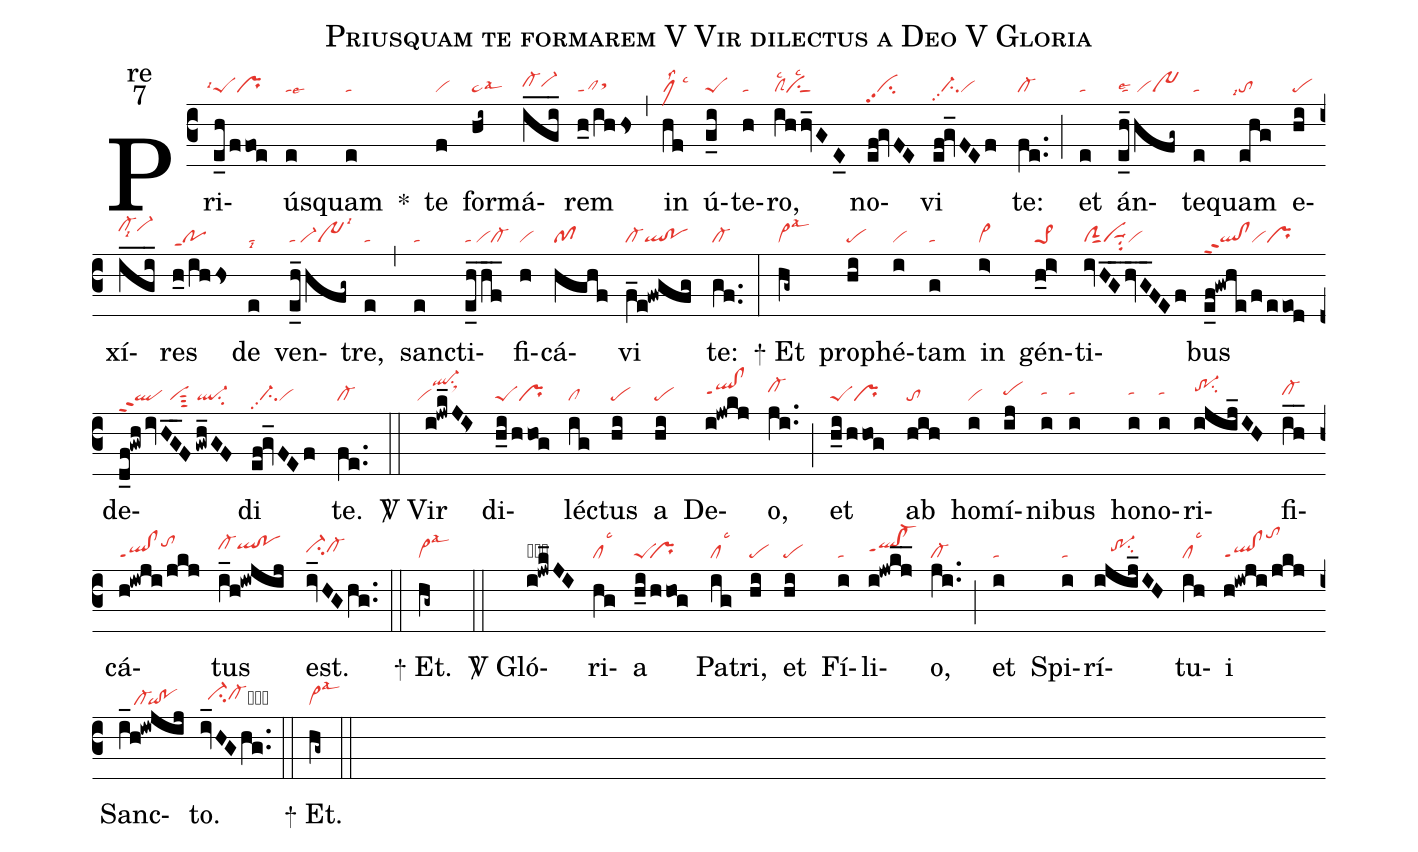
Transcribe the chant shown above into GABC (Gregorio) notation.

name:Priusquam te formarem V Vir dilectus a Deo V Gloria;
office-part:re;
mode:7;
nabc-lines:1;
%%
(c3) Pri(e_h/ffoe|``peSlsi4pr)ús(e|talse6)quam(e|ta) <sp>*</sp>() te(f|vi) for(hi~|pe~lsal3)má(i_g_i_|cl-hhvi-hh)rem(h_0/ihhs|clppt1sthh) (,) in(hf|clMlss2lsc3) ú(g_i|peS)te(h|ta)ro,(ihhv_GE_0|clSlsc2visu1sut1lsc2) no(ef!gvFE|cipp2)vi(ef!gv_FEf|//ci-pp2vi) te:(fe..|cl-) (;) et(e|ta) án(e_h_/hfg~|talse2/vipo~)te(e|ta)quam(ehg|``tolsi7) e(hi|pe)xí(i_g_i_|cl-hjlsi8vi-hj)res(h_0/ihhs|poppt1) de(e|talsi8) ven(e_h_/hfg~|ta/vi-po~lsi3)tre,(e|ta) (,) san(e|ta)cti(e_h_/hf__|ta/vicl-)fi(h|vi)cá(hghf|pf)vi(f_e!fwgfg|cl-ql!po) te:(gf..|cl-) (:)

<sp>+</sp> Et(hg~|vi>lsal3) pro(hi|pe)phé(i|vi)tam(g|ta) in(i>|vi>) gén(h_i>|pe>1)ti(ivHG__hvG__FEf|clSsut1visuu1su2vi)bus(e_f!gwhe/f/eeod|ql!clppt2vipr) de(d_f!gwh/ivHG__F/gwh_GF|qlppt2/visut3/ql-su2)di(ef!gv_FEf|//ci-pp2vi) te.(fe..|cl-) (::)

<sp>V/</sp> Vir(i!jwk_JI>|``viql-hksu1sux1) di(h_i/hhog|peSpr)léc(ig|cl)tus(hi|pe) a(hi|pe) De(i!jwkj|qlhh!clhhppt1)o,(ji..|cl-hi) (;) et(h_i/hhog|peSpr) ab(hih|to) ho(i|vi)mí(ij|pehh)ni(i|tahh)bus(i|tahh) ho(i|tahh)no(i|tahh)ri(ijij_IH|tr-1hisu2)fi(ih__|cl-hh)cá(h!iwji/jkj|ql!clppt1tohj)tus(i_h!iwjij|cl-hiqlhi!pohi) est.(iv_HGhg..|ci-hhcl-hh) (::)

<sp>+</sp> Et.(hg~|vi>lsal3) (::)

<sp>V/</sp> Gló(i!jwk_JI|obql-hkppt1su2)ri(hg|cllsc3)a(h_i/hhog|peS``pr) Pa(ig|cllsc3)tri,(hi|pe) et(hi|pe) Fí(i|ta)li(i!jwkj__|qlhh!cl-hhppt1)o,(ji..|cl-) (;) et(i|ta) Spi(i|ta)rí(ijij_IH|////tr-1hhsu2)tu(ih|cllsc3)i(h!iwji/jkj|ql!clppt1tohm) Sanc(i_h!iwjij|////cl-`qi!po)to.(iv_HGhg..|//ci-hhcl-hhcb) (::)

<sp>+</sp> Et.(hg~|vi>lsal3) (::)
